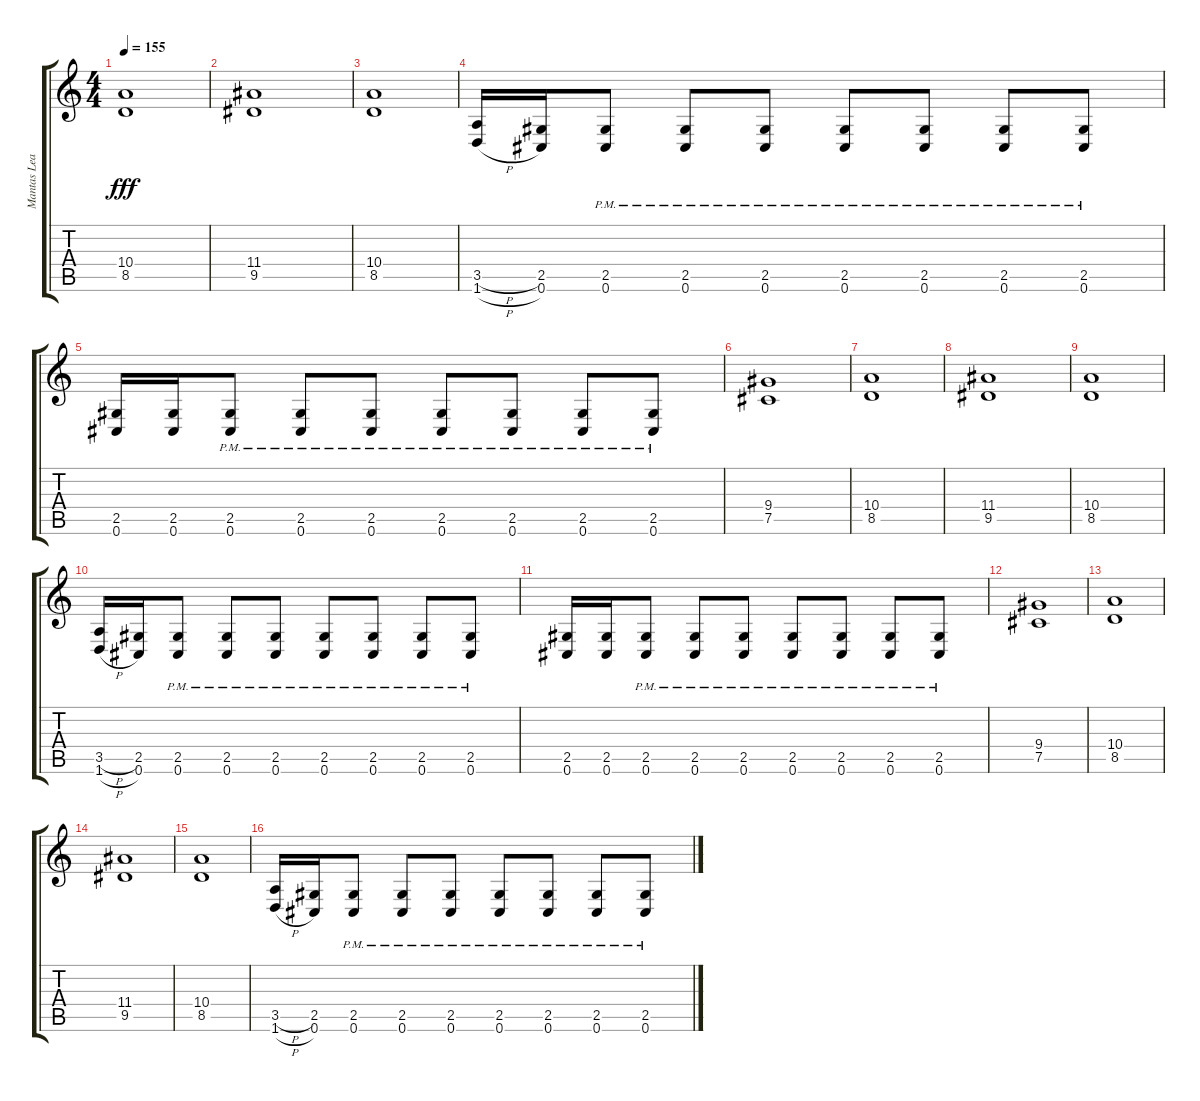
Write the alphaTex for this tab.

\track ("Mantas Lead/Overdub" "Mantas Lea") {instrument distortionguitar}
\staff {score tabs}
\tuning (Db4 Ab3 E3 B2 Gb2 Db2) {hide}
\ts (4 4)
\tempo 155
\clef g2
\ks c
(10.4 8.5).1{dy fff} |
(11.4 9.5).1 |
(10.4 8.5).1 |
(3.5{h} 1.6{h}).16 (2.5 0.6).16 (2.5{pm} 0.6{pm}).8 (2.5{pm} 0.6{pm}).8 (2.5{pm} 0.6{pm}).8 (2.5{pm} 0.6{pm}).8 (2.5{pm} 0.6{pm}).8 (2.5{pm} 0.6{pm}).8 (2.5{pm} 0.6{pm}).8 |
(2.5 0.6).16 (2.5 0.6).16 (2.5{pm} 0.6{pm}).8 (2.5{pm} 0.6{pm}).8 (2.5{pm} 0.6{pm}).8 (2.5{pm} 0.6{pm}).8 (2.5{pm} 0.6{pm}).8 (2.5{pm} 0.6{pm}).8 (2.5{pm} 0.6{pm}).8 |
(9.4 7.5).1 |
(10.4 8.5).1 |
(11.4 9.5).1 |
(10.4 8.5).1 |
(3.5{h} 1.6{h}).16 (2.5 0.6).16 (2.5{pm} 0.6{pm}).8 (2.5{pm} 0.6{pm}).8 (2.5{pm} 0.6{pm}).8 (2.5{pm} 0.6{pm}).8 (2.5{pm} 0.6{pm}).8 (2.5{pm} 0.6{pm}).8 (2.5{pm} 0.6{pm}).8 |
(2.5 0.6).16 (2.5 0.6).16 (2.5{pm} 0.6{pm}).8 (2.5{pm} 0.6{pm}).8 (2.5{pm} 0.6{pm}).8 (2.5{pm} 0.6{pm}).8 (2.5{pm} 0.6{pm}).8 (2.5{pm} 0.6{pm}).8 (2.5{pm} 0.6{pm}).8 |
(9.4 7.5).1 |
(10.4 8.5).1 |
(11.4 9.5).1 |
(10.4 8.5).1 |
(3.5{h} 1.6{h}).16 (2.5 0.6).16 (2.5{pm} 0.6{pm}).8 (2.5{pm} 0.6{pm}).8 (2.5{pm} 0.6{pm}).8 (2.5{pm} 0.6{pm}).8 (2.5{pm} 0.6{pm}).8 (2.5{pm} 0.6{pm}).8 (2.5{pm} 0.6{pm}).8
